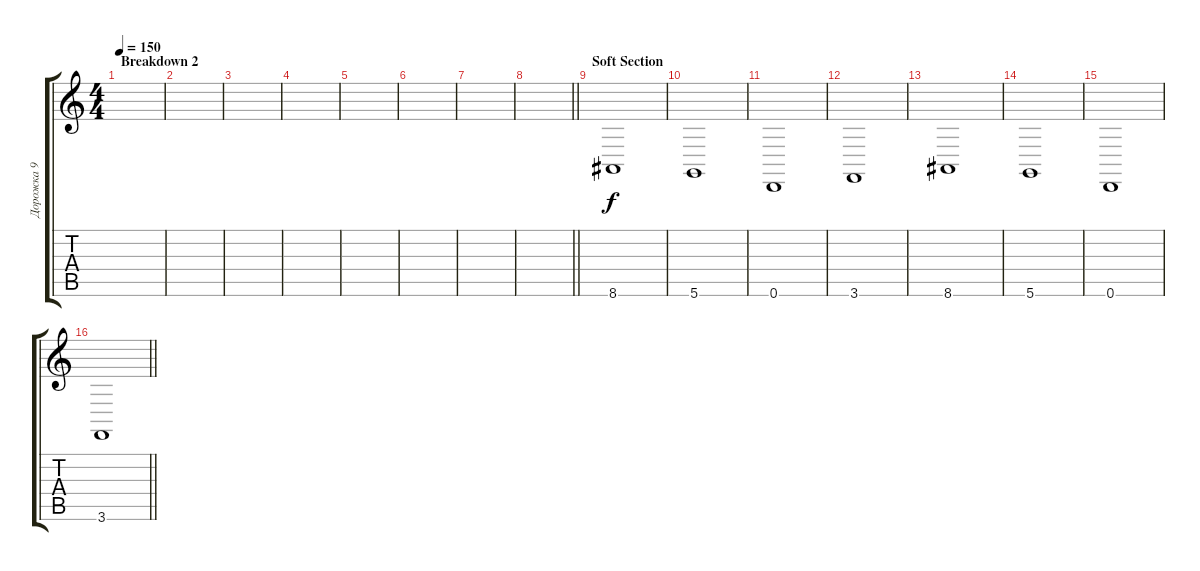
\track ("Дорожка 9" "Дорожка 9") {instrument tremolostrings}
\staff {score tabs}
\tuning (E4 A3 G3 D3 A2 D2) {hide}
\ts (4 4)
\section ("" "Breakdown 2")
\tempo 150
\clef g2
\ks c
|
|
|
|
|
|
|
\barLineRight lightlight
|
\section ("" "Soft Section")
8.6.1 |
5.6.1 |
0.6.1 |
3.6.1 |
8.6.1 |
5.6.1 |
0.6.1 |
\barLineRight lightlight
3.6.1
